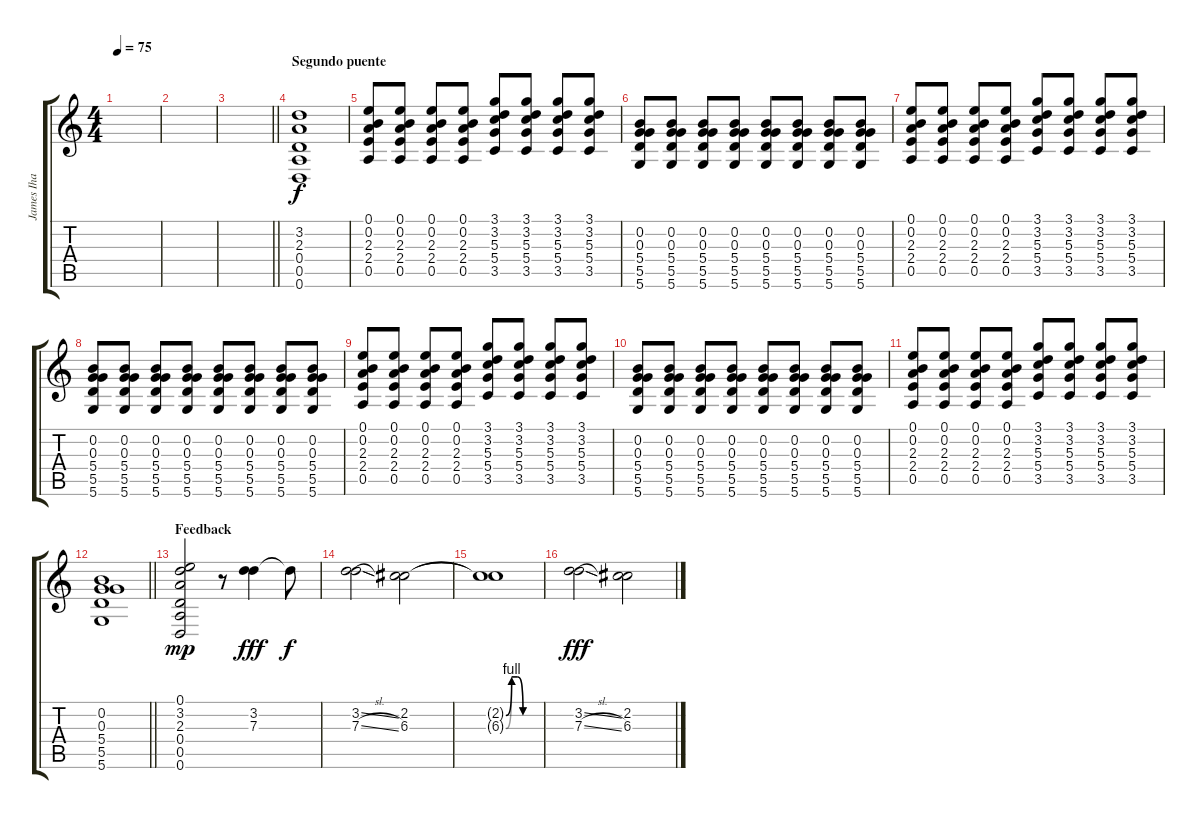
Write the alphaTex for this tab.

\track ("James Iha" "James Iha") {instrument distortionguitar}
\staff {score tabs}
\tuning (E4 B3 G3 D3 A2 D2) {hide}
\ts (4 4)
\tempo 75
\clef g2
\ks c
|
|
\barLineRight lightlight
|
\section ("" "Segundo puente")
(3.2 2.3 0.4 0.5 0.6).1{volume 16} |
(0.1 0.2 2.3 2.4 0.5).8{volume 13} (0.1 0.2 2.3 2.4 0.5).8 (0.1 0.2 2.3 2.4 0.5).8 (0.1 0.2 2.3 2.4 0.5).8 (3.1 3.2 5.3 5.4 3.5).8 (3.1 3.2 5.3 5.4 3.5).8 (3.1 3.2 5.3 5.4 3.5).8 (3.1 3.2 5.3 5.4 3.5).8 |
(0.2 0.3 5.4 5.5 5.6).8 (0.2 0.3 5.4 5.5 5.6).8 (0.2 0.3 5.4 5.5 5.6).8 (0.2 0.3 5.4 5.5 5.6).8 (0.2 0.3 5.4 5.5 5.6).8 (0.2 0.3 5.4 5.5 5.6).8 (0.2 0.3 5.4 5.5 5.6).8 (0.2 0.3 5.4 5.5 5.6).8 |
(0.1 0.2 2.3 2.4 0.5).8{volume 13} (0.1 0.2 2.3 2.4 0.5).8 (0.1 0.2 2.3 2.4 0.5).8 (0.1 0.2 2.3 2.4 0.5).8 (3.1 3.2 5.3 5.4 3.5).8 (3.1 3.2 5.3 5.4 3.5).8 (3.1 3.2 5.3 5.4 3.5).8 (3.1 3.2 5.3 5.4 3.5).8 |
(0.2 0.3 5.4 5.5 5.6).8 (0.2 0.3 5.4 5.5 5.6).8 (0.2 0.3 5.4 5.5 5.6).8 (0.2 0.3 5.4 5.5 5.6).8 (0.2 0.3 5.4 5.5 5.6).8 (0.2 0.3 5.4 5.5 5.6).8 (0.2 0.3 5.4 5.5 5.6).8 (0.2 0.3 5.4 5.5 5.6).8 |
(0.1 0.2 2.3 2.4 0.5).8{volume 13} (0.1 0.2 2.3 2.4 0.5).8 (0.1 0.2 2.3 2.4 0.5).8 (0.1 0.2 2.3 2.4 0.5).8 (3.1 3.2 5.3 5.4 3.5).8 (3.1 3.2 5.3 5.4 3.5).8 (3.1 3.2 5.3 5.4 3.5).8 (3.1 3.2 5.3 5.4 3.5).8 |
(0.2 0.3 5.4 5.5 5.6).8 (0.2 0.3 5.4 5.5 5.6).8 (0.2 0.3 5.4 5.5 5.6).8 (0.2 0.3 5.4 5.5 5.6).8 (0.2 0.3 5.4 5.5 5.6).8 (0.2 0.3 5.4 5.5 5.6).8 (0.2 0.3 5.4 5.5 5.6).8 (0.2 0.3 5.4 5.5 5.6).8 |
(0.1 0.2 2.3 2.4 0.5).8{volume 13} (0.1 0.2 2.3 2.4 0.5).8 (0.1 0.2 2.3 2.4 0.5).8 (0.1 0.2 2.3 2.4 0.5).8 (3.1 3.2 5.3 5.4 3.5).8 (3.1 3.2 5.3 5.4 3.5).8 (3.1 3.2 5.3 5.4 3.5).8 (3.1 3.2 5.3 5.4 3.5).8 |
\barLineRight lightlight
(0.2 0.3 5.4 5.5 5.6).1 |
\section ("" "Feedback")
(0.1 3.2 2.3 0.4 0.5 0.6).2{dy mp volume 14} r.8 (3.2 7.3).4{dy fff} 7.3{t}.8{dy f} |
(3.2{sl} 7.3{sl}).2 (2.2 6.3).2 |
(2.2{be (custom 0 0 10 4 20 4 30 0 60 0) t} 6.3{be (custom 0 0 10 4 20 4 30 0 60 0) t}).1 |
(3.2{sl} 7.3{sl}).2{dy fff} (2.2 6.3).2
